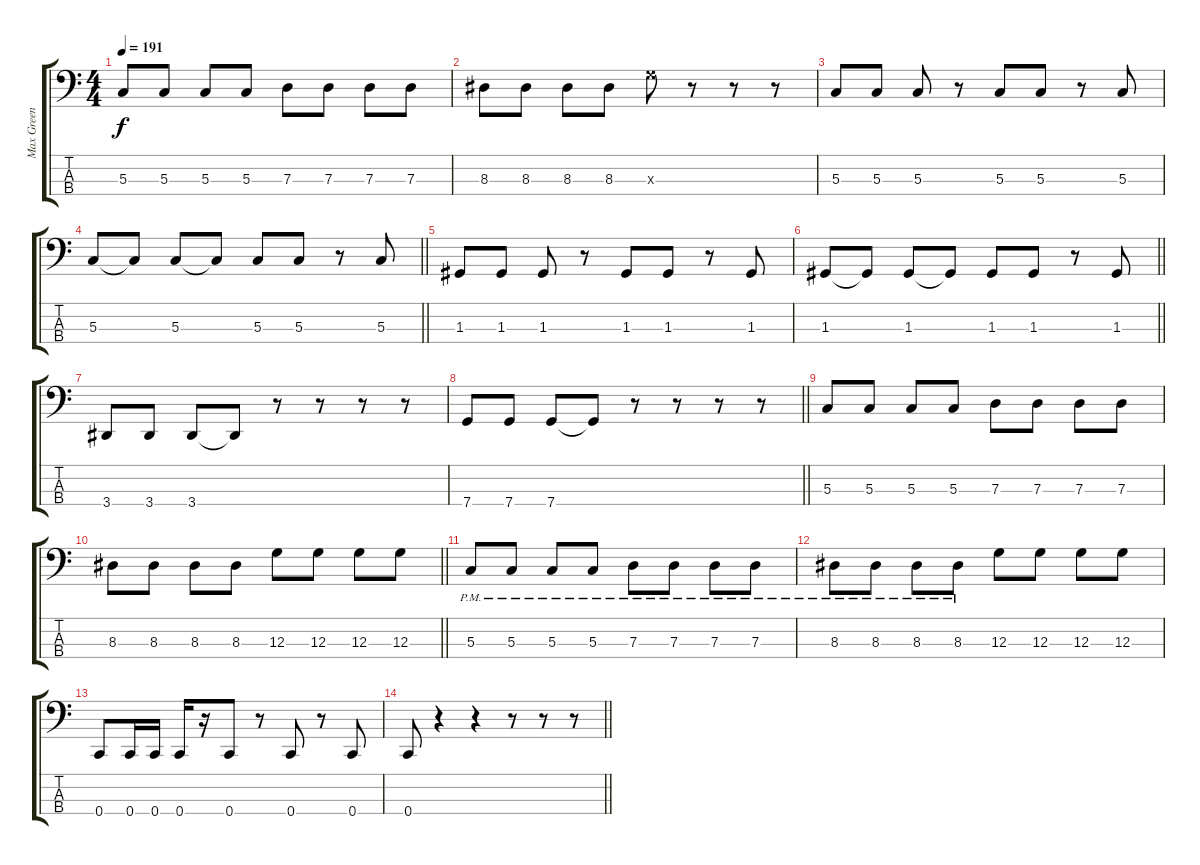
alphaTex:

\track ("Max Green" "Max Green") {instrument electricbasspick}
\staff {score tabs}
\tuning (F2 C2 G1 C1) {hide}
\ts (4 4)
\tempo 191
\clef f4
\ks c
5.3.8{dy f} 5.3.8 5.3.8 5.3.8 7.3.8 7.3.8 7.3.8 7.3.8 |
8.3.8 8.3.8 8.3.8 8.3.8 12.3{x}.8 r.8 r.8 r.8 |
5.3.8 5.3.8 5.3.8 r.8 5.3.8 5.3.8 r.8 5.3.8 |
\barLineRight lightlight
5.3.8 5.3{t}.8 5.3.8 5.3{t}.8 5.3.8 5.3.8 r.8 5.3.8 |
1.3.8 1.3.8 1.3.8 r.8 1.3.8 1.3.8 r.8 1.3.8 |
\barLineRight lightlight
1.3.8 1.3{t}.8 1.3.8 1.3{t}.8 1.3.8 1.3.8 r.8 1.3.8 |
3.4.8 3.4.8 3.4.8 3.4{t}.8 r.8 r.8 r.8 r.8 |
\barLineRight lightlight
7.4.8 7.4.8 7.4.8 7.4{t}.8 r.8 r.8 r.8 r.8 |
5.3.8 5.3.8 5.3.8 5.3.8 7.3.8 7.3.8 7.3.8 7.3.8 |
\barLineRight lightlight
8.3.8 8.3.8 8.3.8 8.3.8 12.3.8 12.3.8 12.3.8 12.3.8 |
5.3{pm}.8 5.3{pm}.8 5.3{pm}.8 5.3{pm}.8 7.3{pm}.8 7.3{pm}.8 7.3{pm}.8 7.3{pm}.8 |
8.3{pm}.8 8.3{pm}.8 8.3{pm}.8 8.3{pm}.8 12.3.8 12.3.8 12.3.8 12.3.8 |
0.4.8 0.4.16 0.4.16 0.4.16 r.16 0.4.8 r.8 0.4.8 r.8 0.4.8 |
\barLineRight lightlight
0.4.8 r.4 r.4 r.8 r.8 r.8
